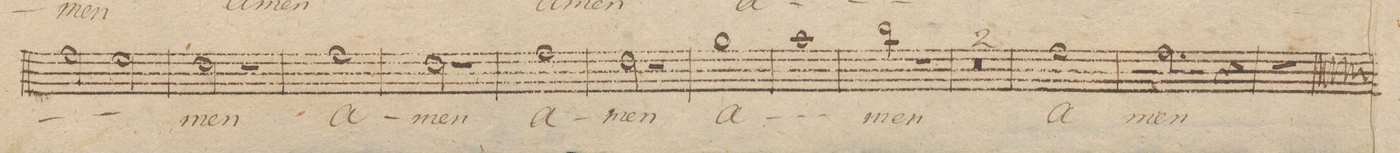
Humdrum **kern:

**kern	**text	**dynam
*I"Alto Solo	*	*
*clefC3	*	*
*k[]	*	*
*met(c)	*	*
*M4/4	*	*
2g\	.	.
2f\	.	.
=152	=152	=152
2e\	-men	.
2r	.	.
=153	=153	=153
1g	-a-	.
=154	=154	=154
2e\	-men	.
2r	.	.
=155	=155	=155
1g	a-	.
=156	=156	=156
2e\	-men	.
2r	.	.
=157	=157	=157
1a	a-	.
=158	=158	=158
1b	.	.
=159	=159	=159
2cc\	-men	.
2r	.	.
=160	=160	=160
0r	.	.
=161	=161	=161
=162	=162	=162
1g	a-	.
=163	=163	=163
2.g\	-men	.
4r	.	.
=164	=164	=164
1r	.	.
==	==	==
*-	*-	*-
